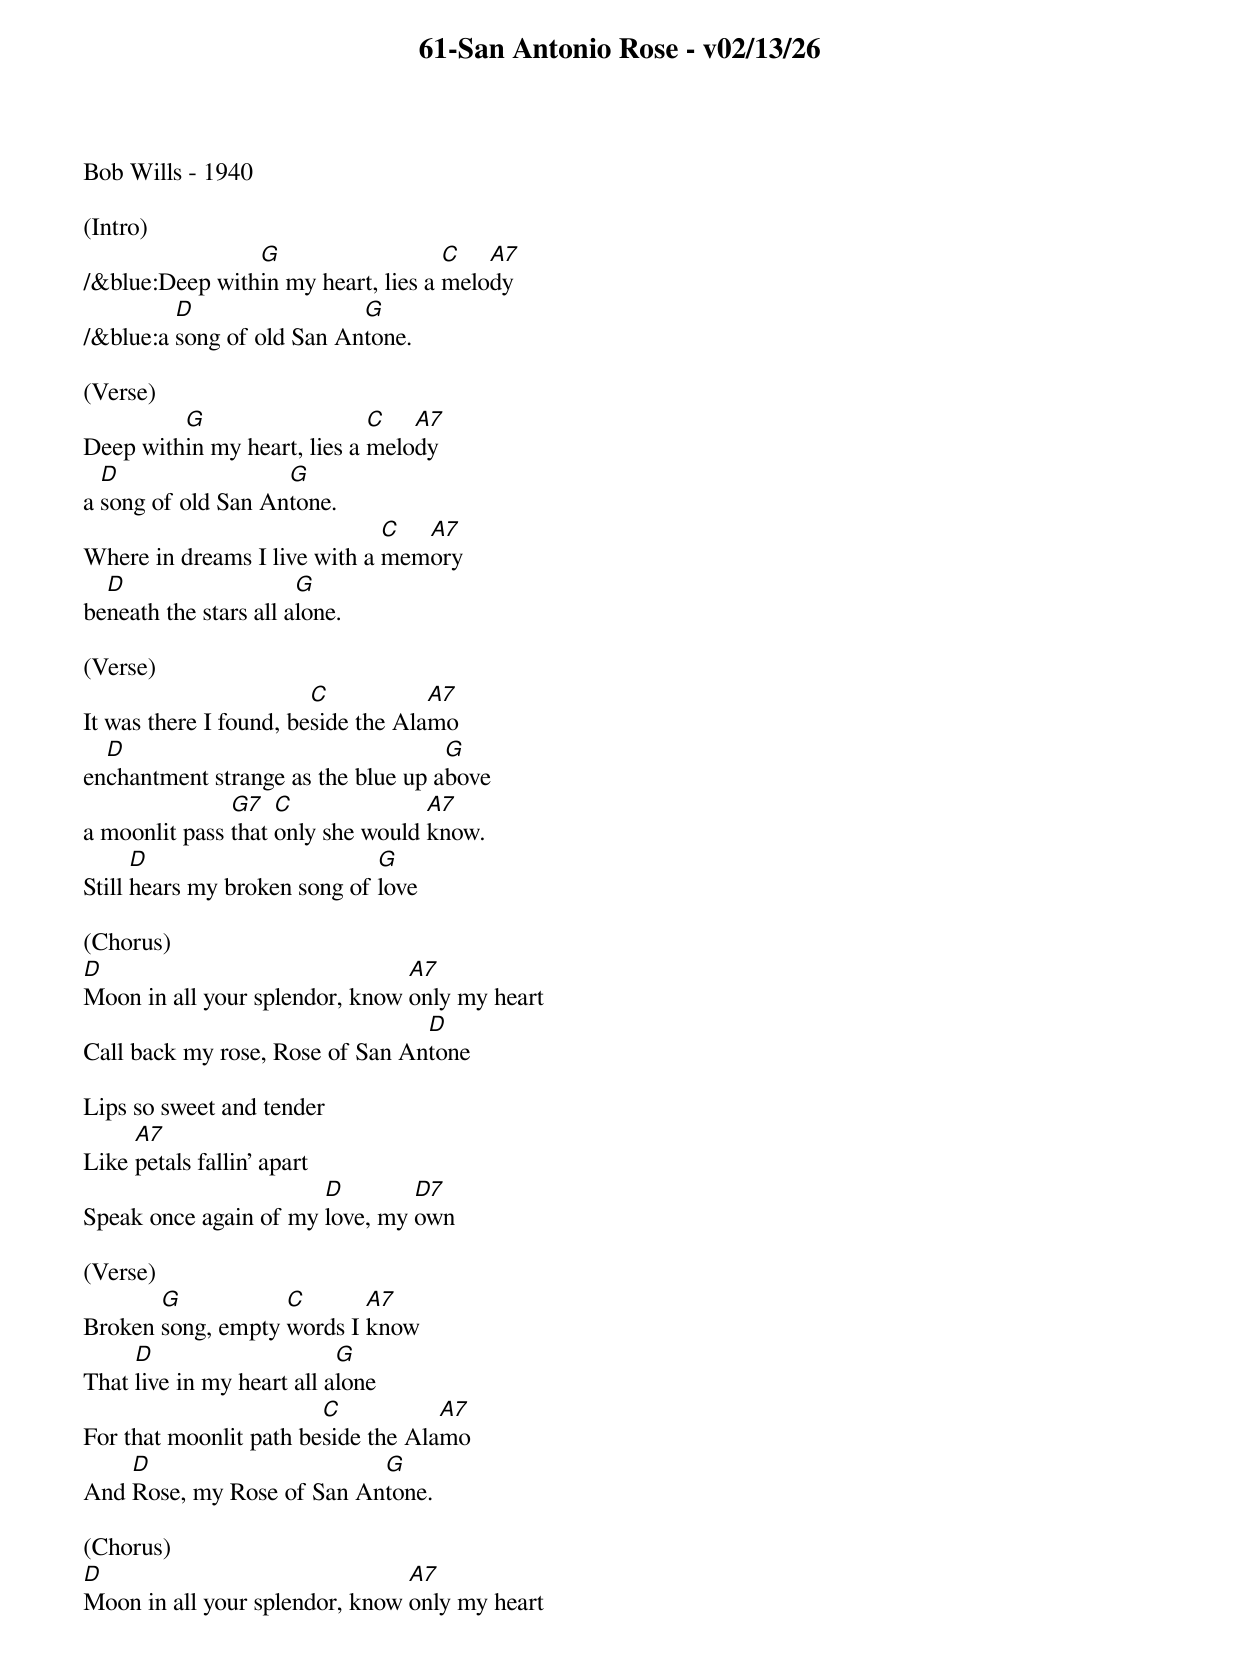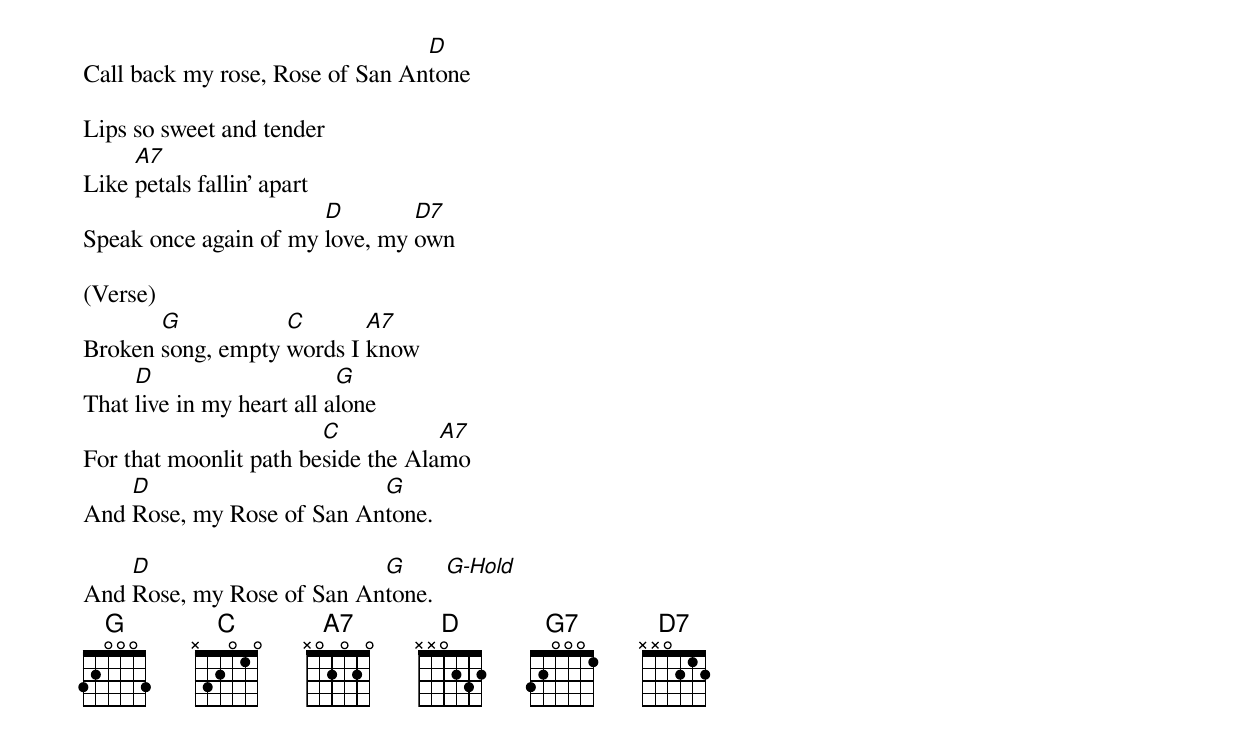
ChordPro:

{title:61-San Antonio Rose - v02/13/26}
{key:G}
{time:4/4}
Bob Wills - 1940

(Intro)
/&blue:Deep with[G]in my heart, lies a [C]melo[A7]dy
/&blue:a [D]song of old San An[G]tone.

(Verse)
Deep with[G]in my heart, lies a [C]melo[A7]dy
a [D]song of old San An[G]tone.
Where in dreams I live with a [C]mem[A7]ory
be[D]neath the stars all a[G]lone.

(Verse)
It was there I found, be[C]side the Ala[A7]mo
en[D]chantment strange as the blue up a[G]bove
a moonlit pass [G7]that [C]only she would [A7]know.
Still [D]hears my broken song of [G]love

(Chorus)
[D]Moon in all your splendor, know [A7]only my heart
Call back my rose, Rose of San An[D]tone

Lips so sweet and tender
Like [A7]petals fallin' apart
Speak once again of my [D]love, my [D7]own

(Verse)
Broken [G]song, empty [C]words I [A7]know
That [D]live in my heart all a[G]lone
For that moonlit path be[C]side the Ala[A7]mo
And [D]Rose, my Rose of San An[G]tone.

(Chorus)
[D]Moon in all your splendor, know [A7]only my heart
Call back my rose, Rose of San An[D]tone

Lips so sweet and tender
Like [A7]petals fallin' apart
Speak once again of my [D]love, my [D7]own

(Verse)
Broken [G]song, empty [C]words I [A7]know
That [D]live in my heart all a[G]lone
For that moonlit path be[C]side the Ala[A7]mo
And [D]Rose, my Rose of San An[G]tone.

And [D]Rose, my Rose of San An[G]tone.  [G-Hold]
